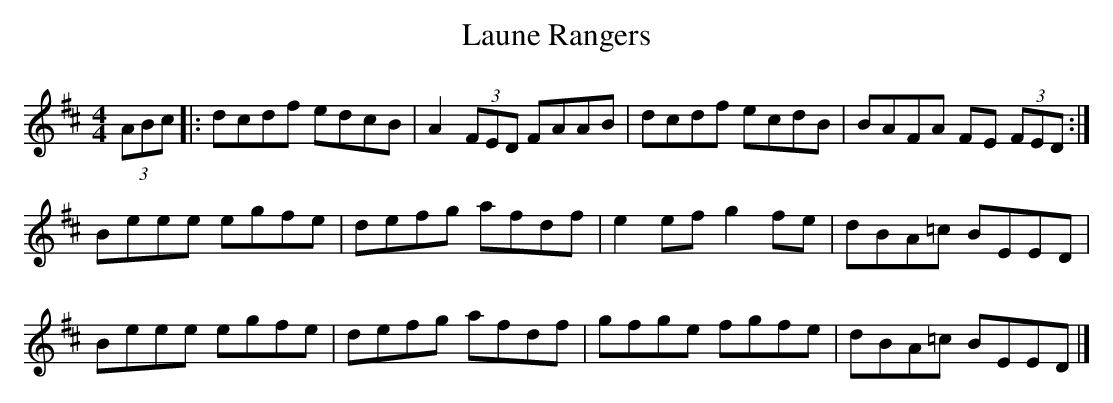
X:1
T: Laune Rangers
L: 1/8
M: 4/4
K: D
(3ABc |: dcdf edcB | A2 (3FED FAAB | dcdf ecdB | BAFA FE (3FED :|
Beee egfe | defg afdf | e2 ef g2 fe | dBA=c BEED |
Beee egfe | defg afdf | gfge fgfe | dBA=c BEED |]
